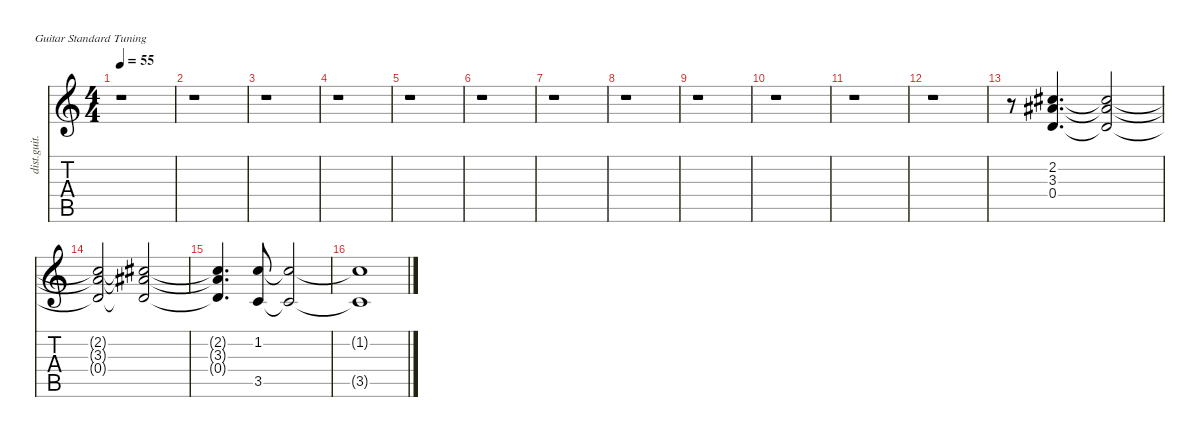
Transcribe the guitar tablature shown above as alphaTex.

\defaultSystemsLayout 4
\hideDynamics
\bracketExtendMode nobrackets
\track ("Guitar 4" "dist.guit.") {instrument distortionguitar}
\staff {score tabs}
\tuning (E4 B3 G3 D3 A2 E2)
\ts (4 4)
\tempo 55
\clef g2
\ks c
r.1{dy f} |
r.1 |
r.1 |
r.1 |
r.1 |
r.1 |
r.1 |
r.1 |
r.1 |
r.1 |
r.1 |
r.1 |
r.8 (2.2{acc #} 3.3{acc #} 0.4).4{d} (2.2{t acc #} 3.3{t acc #} 0.4{t}).2 |
(2.2{t acc #} 3.3{t acc #} 0.4{t}).2 (2.2{t acc #} 3.3{t acc #} 0.4{t}).2 |
(2.2{t acc #} 3.3{t acc #} 0.4{t}).4{d} (1.2 3.5).8 (1.2{t} 3.5{t}).2 |
(1.2{t} 3.5{t}).1
